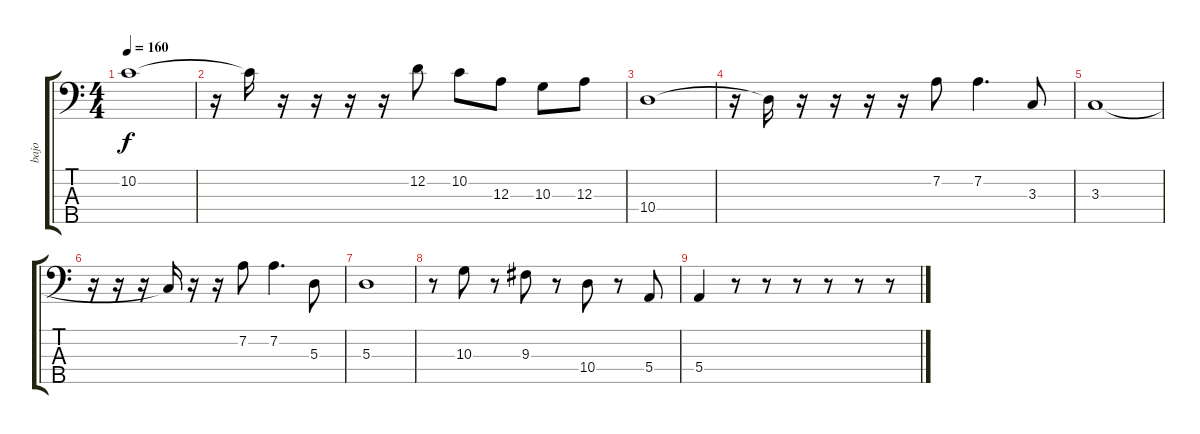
\track ("bajo" "bajo") {instrument electricbassfinger}
\staff {score tabs}
\tuning (G2 D2 A1 E1 B0) {hide}
\ts (4 4)
\tempo 160
\clef f4
\ks c
10.2.1{dy f} |
r.16 10.2{t}.16 r.16 r.16 r.16 r.16 12.2.8 10.2.8 12.3.8 10.3.8 12.3.8 |
10.4.1 |
r.16 10.4{t}.16 r.16 r.16 r.16 r.16 7.2.8 7.2.4{d} 3.3.8 |
3.3.1 |
r.16 r.16 r.16 3.3{t}.16 r.16 r.16 7.2.8 7.2.4{d} 5.3.8 |
5.3.1 |
r.8 10.3.8 r.8 9.3.8 r.8 10.4.8 r.8 5.4.8 |
5.4.4 r.8 r.8 r.8 r.8 r.8 r.8
